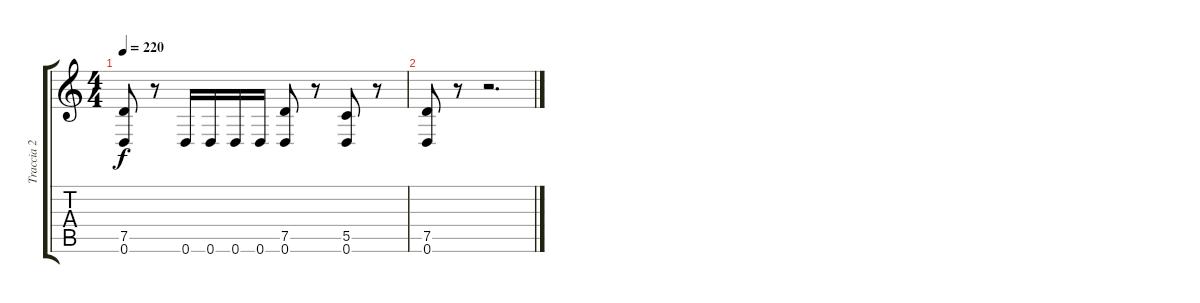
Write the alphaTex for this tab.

\track ("Traccia 2" "Traccia 2") {instrument distortionguitar}
\staff {score tabs}
\tuning (D4 A3 F3 C3 G2 D2) {hide}
\ts (4 4)
\tempo 220
\clef g2
\ks c
(7.5 0.6).8{dy f} r.8 0.6.16 0.6.16 0.6.16 0.6.16 (7.5 0.6).8 r.8 (5.5 0.6).8 r.8 |
(7.5 0.6).8 r.8 r.2{d}
